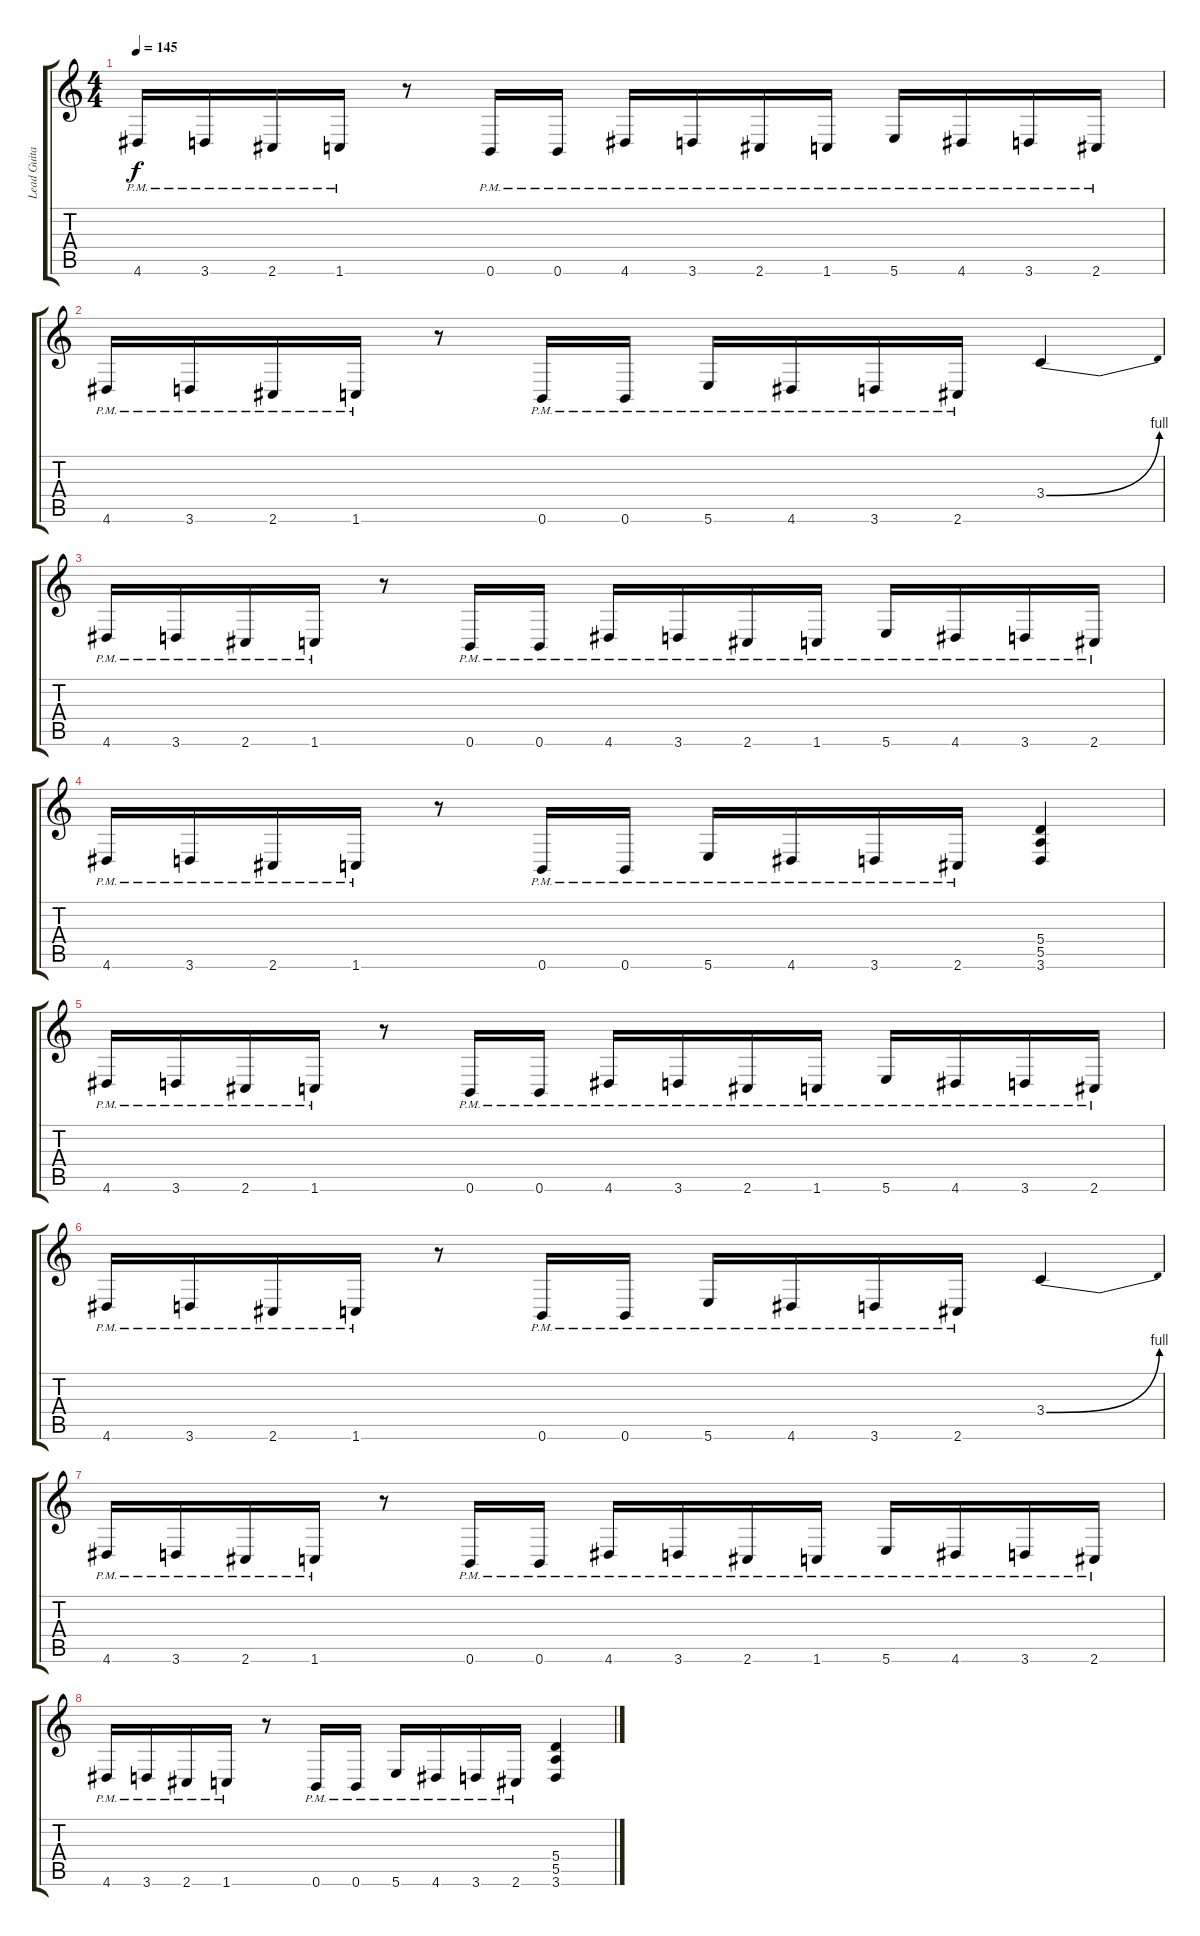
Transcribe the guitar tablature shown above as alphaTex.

\track ("Lead Guitar" "Lead Guita") {instrument overdrivenguitar}
\staff {score tabs}
\tuning (B3 Gb3 D3 A2 E2 B1) {hide}
\ts (4 4)
\tempo 145
\clef g2
\ks c
4.6{pm}.16{dy f} 3.6{pm}.16 2.6{pm}.16 1.6{pm}.16 r.8 0.6{pm}.16 0.6{pm}.16 4.6{pm}.16 3.6{pm}.16 2.6{pm}.16 1.6{pm}.16 5.6{pm}.16 4.6{pm}.16 3.6{pm}.16 2.6{pm}.16 |
4.6{pm}.16 3.6{pm}.16 2.6{pm}.16 1.6{pm}.16 r.8 0.6{pm}.16 0.6{pm}.16 5.6{pm}.16 4.6{pm}.16 3.6{pm}.16 2.6{pm}.16 3.4{be (bend 0 0 60 4)}.4 |
4.6{pm}.16 3.6{pm}.16 2.6{pm}.16 1.6{pm}.16 r.8 0.6{pm}.16 0.6{pm}.16 4.6{pm}.16 3.6{pm}.16 2.6{pm}.16 1.6{pm}.16 5.6{pm}.16 4.6{pm}.16 3.6{pm}.16 2.6{pm}.16 |
4.6{pm}.16 3.6{pm}.16 2.6{pm}.16 1.6{pm}.16 r.8 0.6{pm}.16 0.6{pm}.16 5.6{pm}.16 4.6{pm}.16 3.6{pm}.16 2.6{pm}.16 (5.4 5.5 3.6).4 |
4.6{pm}.16 3.6{pm}.16 2.6{pm}.16 1.6{pm}.16 r.8 0.6{pm}.16 0.6{pm}.16 4.6{pm}.16 3.6{pm}.16 2.6{pm}.16 1.6{pm}.16 5.6{pm}.16 4.6{pm}.16 3.6{pm}.16 2.6{pm}.16 |
4.6{pm}.16 3.6{pm}.16 2.6{pm}.16 1.6{pm}.16 r.8 0.6{pm}.16 0.6{pm}.16 5.6{pm}.16 4.6{pm}.16 3.6{pm}.16 2.6{pm}.16 3.4{be (bend 0 0 60 4)}.4 |
4.6{pm}.16 3.6{pm}.16 2.6{pm}.16 1.6{pm}.16 r.8 0.6{pm}.16 0.6{pm}.16 4.6{pm}.16 3.6{pm}.16 2.6{pm}.16 1.6{pm}.16 5.6{pm}.16 4.6{pm}.16 3.6{pm}.16 2.6{pm}.16 |
4.6{pm}.16 3.6{pm}.16 2.6{pm}.16 1.6{pm}.16 r.8 0.6{pm}.16 0.6{pm}.16 5.6{pm}.16 4.6{pm}.16 3.6{pm}.16 2.6{pm}.16 (5.4 5.5 3.6).4
